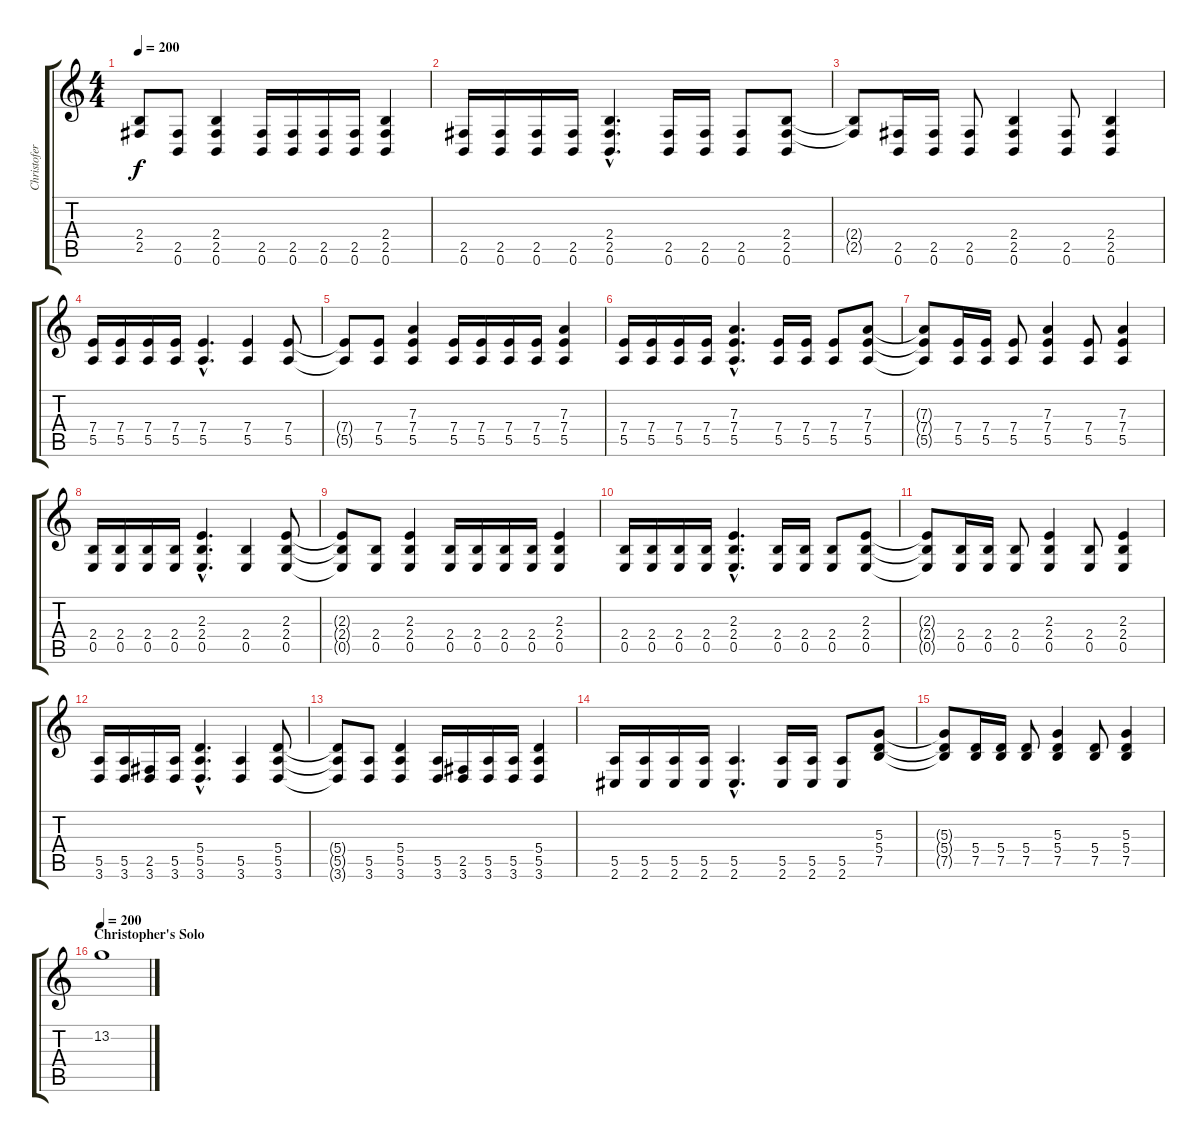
\track ("Christofer Malmström" "Christofer") {instrument distortionguitar}
\staff {score tabs}
\tuning (B3 Gb3 D3 A2 E2 B1) {hide}
\ts (4 4)
\tempo 200
\clef g2
\ks c
(2.4{t} 2.5{t}).8{dy f} (2.5 0.6).8 (2.4 2.5 0.6).4 (2.5 0.6).16 (2.5 0.6).16 (2.5 0.6).16 (2.5 0.6).16 (2.4 2.5 0.6).4 |
(2.5 0.6).16 (2.5 0.6).16 (2.5 0.6).16 (2.5 0.6).16 (2.4{hac} 2.5{hac} 0.6{hac}).4{d} (2.5 0.6).16 (2.5 0.6).16 (2.5 0.6).8 (2.4 2.5 0.6).8 |
(2.4{t} 2.5{t}).8 (2.5 0.6).16 (2.5 0.6).16 (2.5 0.6).8 (2.4 2.5 0.6).4 (2.5 0.6).8 (2.4 2.5 0.6).4 |
(7.4 5.5).16 (7.4 5.5).16 (7.4 5.5).16 (7.4 5.5).16 (7.4{hac} 5.5{hac}).4{d} (7.4 5.5).4 (7.4 5.5).8 |
(7.4{t} 5.5{t}).8 (7.4 5.5).8 (7.3 7.4 5.5).4 (7.4 5.5).16 (7.4 5.5).16 (7.4 5.5).16 (7.4 5.5).16 (7.3 7.4 5.5).4 |
(7.4 5.5).16 (7.4 5.5).16 (7.4 5.5).16 (7.4 5.5).16 (7.3{hac} 7.4{hac} 5.5{hac}).4{d} (7.4 5.5).16 (7.4 5.5).16 (7.4 5.5).8 (7.3 7.4 5.5).8 |
(7.3{t} 7.4{t} 5.5{t}).8 (7.4 5.5).16 (7.4 5.5).16 (7.4 5.5).8 (7.3 7.4 5.5).4 (7.4 5.5).8 (7.3 7.4 5.5).4 |
(2.4 0.5).16 (2.4 0.5).16 (2.4 0.5).16 (2.4 0.5).16 (2.3{hac} 2.4{hac} 0.5{hac}).4{d} (2.4 0.5).4 (2.3 2.4 0.5).8 |
(2.3{t} 2.4{t} 0.5{t}).8 (2.4 0.5).8 (2.3 2.4 0.5).4 (2.4 0.5).16 (2.4 0.5).16 (2.4 0.5).16 (2.4 0.5).16 (2.3 2.4 0.5).4 |
(2.4 0.5).16 (2.4 0.5).16 (2.4 0.5).16 (2.4 0.5).16 (2.3{hac} 2.4{hac} 0.5{hac}).4{d} (2.4 0.5).16 (2.4 0.5).16 (2.4 0.5).8 (2.3 2.4 0.5).8 |
(2.3{t} 2.4{t} 0.5{t}).8 (2.4 0.5).16 (2.4 0.5).16 (2.4 0.5).8 (2.3 2.4 0.5).4 (2.4 0.5).8 (2.3 2.4 0.5).4 |
(5.5 3.6).16 (5.5 3.6).16 (2.5 3.6).16 (5.5 3.6).16 (5.4{hac} 5.5{hac} 3.6{hac}).4{d} (5.5 3.6).4 (5.4 5.5 3.6).8 |
(5.4{t} 5.5{t} 3.6{t}).8 (5.5 3.6).8 (5.4 5.5 3.6).4 (5.5 3.6).16 (2.5 3.6).16 (5.5 3.6).16 (5.5 3.6).16 (5.4 5.5 3.6).4 |
(5.5 2.6).16 (5.5 2.6).16 (5.5 2.6).16 (5.5 2.6).16 (5.5{hac} 2.6{hac}).4{d} (5.5 2.6).16 (5.5 2.6).16 (5.5 2.6).8 (5.3 5.4 7.5).8 |
(5.3{t} 5.4{t} 7.5{t}).8 (5.4 7.5).16 (5.4 7.5).16 (5.4 7.5).8 (5.3 5.4 7.5).4 (5.4 7.5).8 (5.3 5.4 7.5).4 |
\section ("" "Christopher's Solo")
\tempo 200
13.2.1
